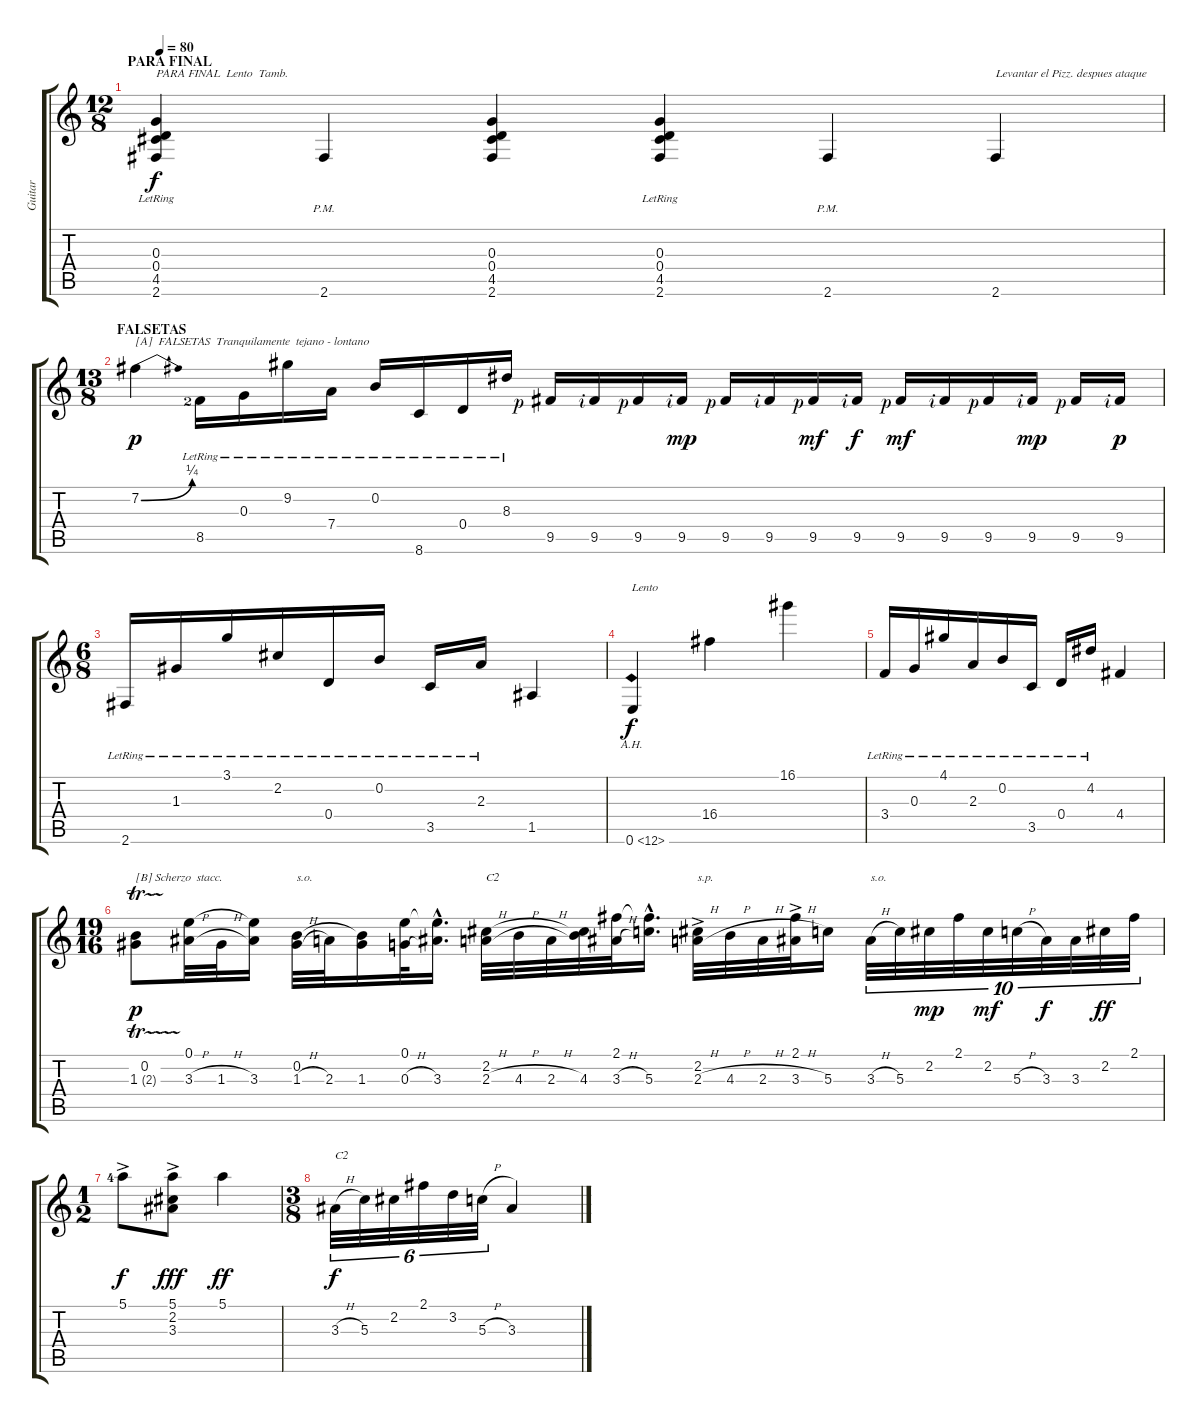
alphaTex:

\track ("Guitar" "Guitar") {instrument acousticguitarnylon}
\staff {score tabs}
\tuning (E4 B3 G3 D3 A2 E2) {hide}
\ts (12 8)
\section ("" "PARA FINAL")
\tempo 80
\clef g2
\ks c
(0.3{lr} 0.4{lr} 4.5{lr} 2.6).4{txt "PARA FINAL  Lento  Tamb." dy f} 2.6{pm}.4 (0.3 0.4 4.5 2.6).4 (0.3{lr} 0.4{lr} 4.5{lr} 2.6).4 2.6{pm}.4 2.6.4{txt "Levantar el Pizz. despues ataque"} |
\ts (13 8)
\section ("" "FALSETAS")
7.2{be (bend 0 0 60 1)}.4{txt "[A]  FALSETAS  Tranquilamente  tejano - lontano" dy p} 8.5{lr lf 3}.16 0.3{lr}.16 9.2{lr}.16 7.4{lr}.16 0.2{lr}.16 8.6{lr}.16 0.4{lr}.16 8.3{lr}.16 9.5{rf 1}.16 9.5{rf 2}.16 9.5{rf 1}.16 9.5{rf 2}.16{dy mp} 9.5{rf 1}.16 9.5{rf 2}.16 9.5{rf 1}.16{dy mf} 9.5{rf 2}.16{dy f} 9.5{rf 1}.16{dy mf} 9.5{rf 2}.16 9.5{rf 1}.16 9.5{rf 2}.16{dy mp} 9.5{rf 1}.16 9.5{rf 2}.16{dy p} |
\ts (6 8)
2.6{lr}.16 1.3{lr}.16 3.1{lr}.16 2.2{lr}.16 0.4{lr}.16 0.2{lr}.16 3.5{lr}.16 2.3{lr}.16 1.5.4 |
0.6{ah 12}.4{txt "Lento" dy f} 16.4.4 16.1.4 |
3.4{lr}.16 0.3{lr}.16 4.1{lr}.16 2.3{lr}.16 0.2{lr}.16 3.5{lr}.16 0.4{lr}.16 4.2{lr}.16 4.4.4 |
\ts (19 16)
(0.2 1.3{tr (2 32)}).8{txt "[B] Scherzo  stacc." dy p} (0.1 3.3{h}).32 1.3{h}.32 (0.1{t} 3.3).16 (0.2 1.3{h}).32{txt "s.o."} 2.3.32 (0.2{t} 1.3).16 (0.1 0.3{h}).32 (0.1{hac t} 3.3{hac}).16{d} (2.2 2.3{h}).32{txt "C2"} 4.3{h}.32 2.3{h}.32 (2.2{t} 4.3).32 (2.1 3.3{h}).32 (2.1{hac t} 5.3{hac}).16{d} (2.2{ac} 2.3{h}).32{txt "s.p."} 4.3{h}.32 2.3{h}.32 (2.1{ac} 3.3{h}).32 5.3.16 3.3{h}.32{tu (10 8) txt "s.o."} 5.3.32{tu (10 8)} 2.2.32{tu (10 8) dy mp} 2.1.32{tu (10 8)} 2.2.32{tu (10 8) dy mf} 5.3{h}.32{tu (10 8)} 3.3.32{tu (10 8) dy f} 3.3.32{tu (10 8)} 2.2.32{tu (10 8) dy ff} 2.1.32{tu (10 8)} |
\ts (1 2)
5.1{ac lf 5}.8{dy f} (5.1{ac} 2.2 3.3).8{dy fff} 5.1.4{dy ff} |
\ts (3 8)
3.3{h}.32{tu (6 4) txt "C2" dy f} 5.3.32{tu (6 4)} 2.2.32{tu (6 4)} 2.1.32{tu (6 4)} 3.2.32{tu (6 4)} 5.3{h}.32{tu (6 4)} 3.3.4
